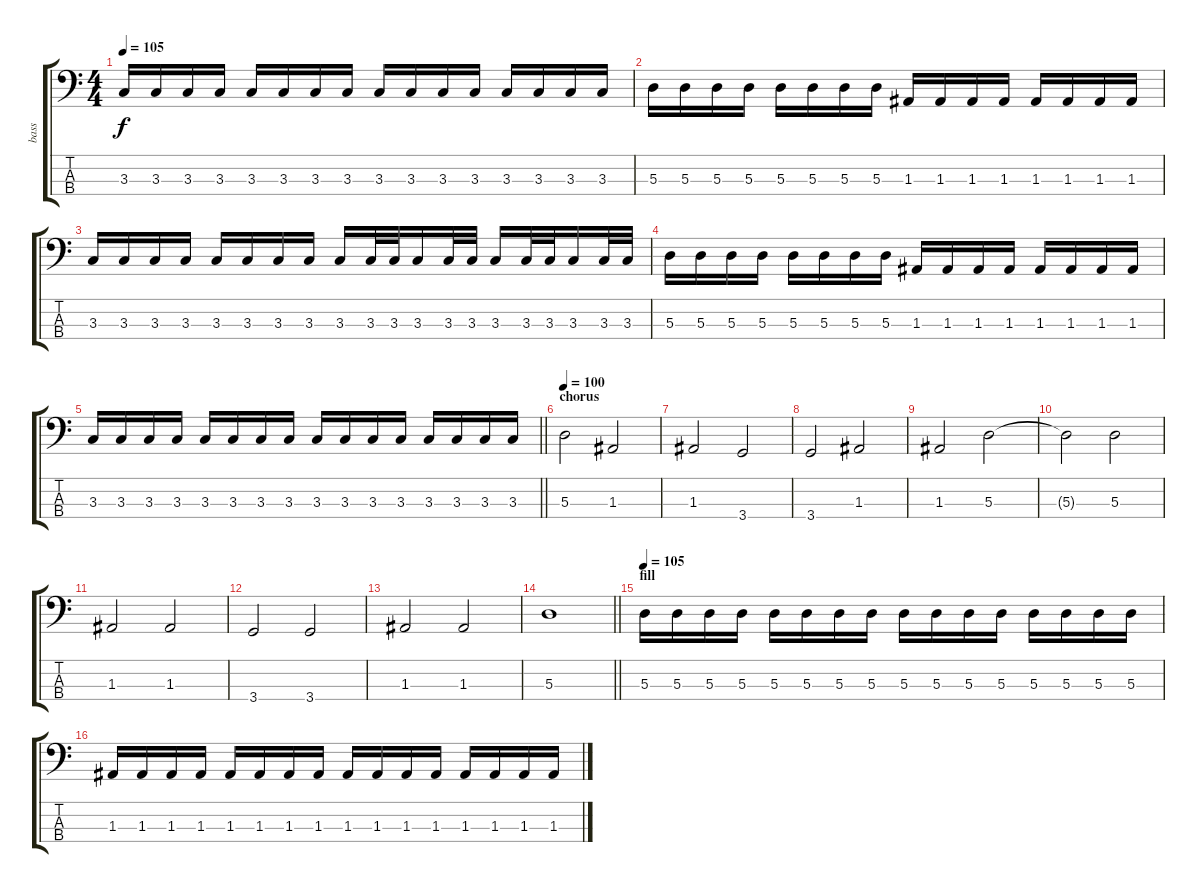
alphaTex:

\track ("bass" "bass") {instrument electricbasspick}
\staff {score tabs}
\tuning (G2 D2 A1 E1) {hide}
\ts (4 4)
\tempo 105
\clef f4
\ks c
3.3.16{dy f} 3.3.16 3.3.16 3.3.16 3.3.16 3.3.16 3.3.16 3.3.16 3.3.16 3.3.16 3.3.16 3.3.16 3.3.16 3.3.16 3.3.16 3.3.16 |
5.3.16 5.3.16 5.3.16 5.3.16 5.3.16 5.3.16 5.3.16 5.3.16 1.3.16 1.3.16 1.3.16 1.3.16 1.3.16 1.3.16 1.3.16 1.3.16 |
3.3.16 3.3.16 3.3.16 3.3.16 3.3.16 3.3.16 3.3.16 3.3.16 3.3.16 3.3.32 3.3.32 3.3.16 3.3.32 3.3.32 3.3.16 3.3.32 3.3.32 3.3.16 3.3.32 3.3.32 |
5.3.16 5.3.16 5.3.16 5.3.16 5.3.16 5.3.16 5.3.16 5.3.16 1.3.16 1.3.16 1.3.16 1.3.16 1.3.16 1.3.16 1.3.16 1.3.16 |
\barLineRight lightlight
3.3.16 3.3.16 3.3.16 3.3.16 3.3.16 3.3.16 3.3.16 3.3.16 3.3.16 3.3.16 3.3.16 3.3.16 3.3.16 3.3.16 3.3.16 3.3.16 |
\section ("" "chorus")
\tempo 100
5.3.2 1.3.2 |
1.3.2 3.4.2 |
3.4.2 1.3.2 |
1.3.2 5.3.2 |
5.3{t}.2 5.3.2 |
1.3.2 1.3.2 |
3.4.2 3.4.2 |
1.3.2 1.3.2 |
\barLineRight lightlight
5.3.1 |
\section ("" "fill")
\tempo 105
5.3.16 5.3.16 5.3.16 5.3.16 5.3.16 5.3.16 5.3.16 5.3.16 5.3.16 5.3.16 5.3.16 5.3.16 5.3.16 5.3.16 5.3.16 5.3.16 |
1.3.16 1.3.16 1.3.16 1.3.16 1.3.16 1.3.16 1.3.16 1.3.16 1.3.16 1.3.16 1.3.16 1.3.16 1.3.16 1.3.16 1.3.16 1.3.16
